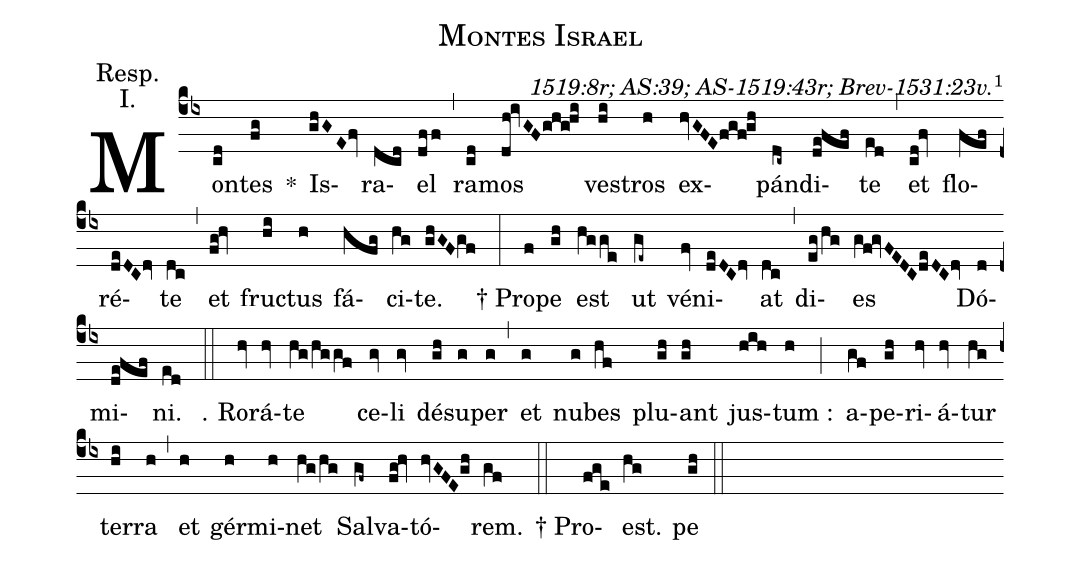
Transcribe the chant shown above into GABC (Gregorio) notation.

name: Montes Israel;
commentary: 1519:8r; AS:39; AS-1519:43r; Brev-1531:23v.\footnote{In 1519:8r. `véniat' is set F.DEDC.C.};
annotation: Resp.;
annotation: I.;
%%
(cb4) Mon(cd)tes(fg) *() Is(ghGE/0fv)ra(dcd)el(dff) (,)
ra(cd)mos(dh!ivGF/0ghg!hi) ves(hi)tros(h) ex(hvGFE/0fgf!gh)pán(dc~)di(de@fef)te(ed) (,)
et(cd!fv) flo(fef)ré(deDC/0dv)te(dc) (,)
et(fg!hv) fruc(hi)tus(h) fá(hfg)ci(hg)te.(ghGF/0gf) (:)
<sp>†</sp> Pro(f)pe(gh) est(hgge) ut(ge~) vé(fv)ni(deDC/0dv)at(dc) (,)
di(eg/hg)es(gf!gvFEDC/0deDC/0dv) Dó(d)mi(de@fef)ni.(ed) (::)

<sp>℣.</sp> Ro(hv)rá(hv)te(hg/hg/gf) ce(gv)li(gv) dé(gh)su(g)per(g) (,)
et(g) nu(g)bes(hf) plu(gh)ant(gh) jus(hih)tum :(h) (;)
a(gf)pe(gh)ri(hv)á(hv)tur(hg) ter(hi)ra(h) (,)
et(h) gér(h)mi(h)net(hg/hg) Sal(gf~)va(fg!hv)tó(hvGFE/0gh)rem.(gf) (::)

<sp>†</sp> Pro(fge)est.(hg) pe(gh) (::)
